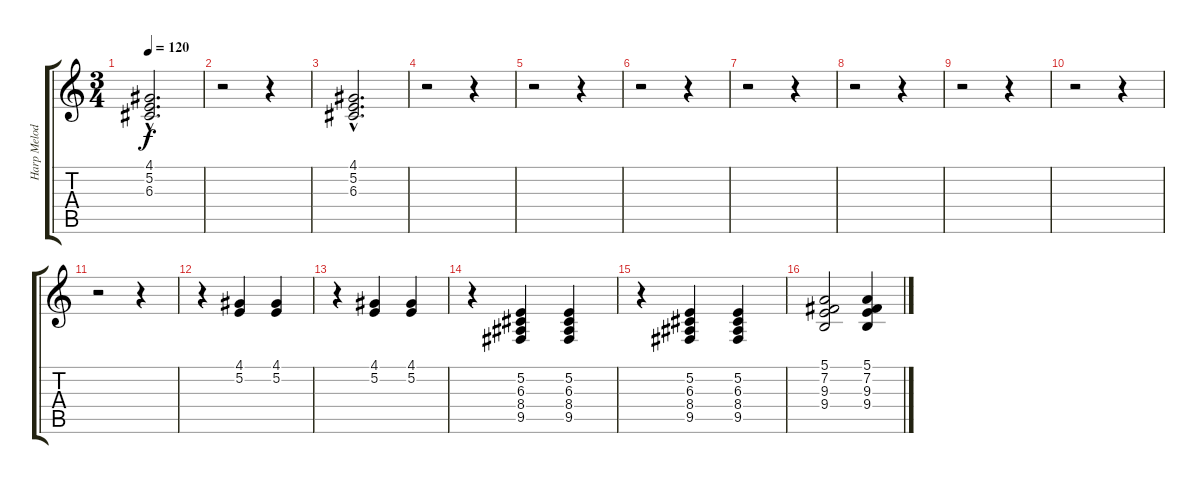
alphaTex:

\track ("Harp Melody" "Harp Melod") {instrument orchestralharp}
\staff {score tabs}
\tuning (E4 B3 G3 D3 A2 E2) {hide}
\ts (3 4)
\tempo 120
\clef g2
\ks c
(4.1{hac} 5.2{hac} 6.3{hac}).2{d dy f} |
r.2 r.4 |
(4.1{hac} 5.2{hac} 6.3{hac}).2{d} |
r.2 r.4 |
r.2 r.4 |
r.2 r.4 |
r.2 r.4 |
r.2 r.4 |
r.2 r.4 |
r.2 r.4 |
r.2 r.4 |
r.4 (4.1 5.2).4 (4.1 5.2).4 |
r.4 (4.1 5.2).4 (4.1 5.2).4 |
r.4 (5.2 6.3 8.4 9.5).4 (5.2 6.3 8.4 9.5).4 |
r.4 (5.2 6.3 8.4 9.5).4 (5.2 6.3 8.4 9.5).4 |
(5.1 7.2 9.3 9.4).2 (5.1 7.2 9.3 9.4).4
